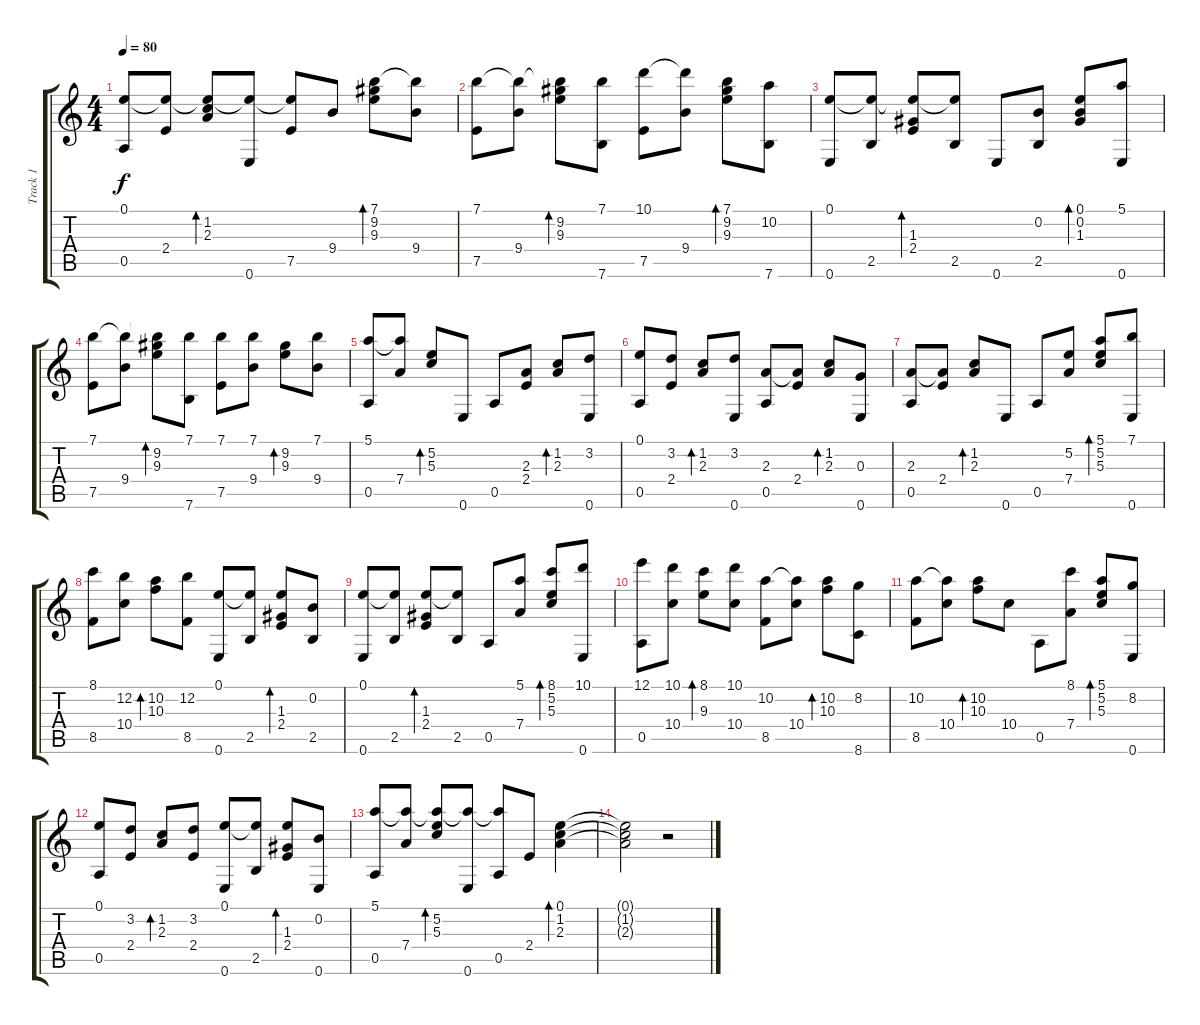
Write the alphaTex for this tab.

\track ("Track 1" "Track 1") {instrument acousticguitarsteel}
\staff {score tabs}
\tuning (E4 B3 G3 D3 A2 E2) {hide}
\ts (4 4)
\tempo 80
\clef g2
\ks c
(0.1 0.5).8{dy f} (0.1{t} 2.4).8 (0.1{t} 1.2 2.3).8{bd 480} (0.1{t} 0.6).8 (0.1{t} 7.5).8 9.4.8 (7.1 9.2 9.3).8{bd 480} (7.1{t} 9.4).8 |
(7.1 7.5).8 (7.1{t} 9.4).8 (7.1{t} 9.2 9.3).8{bd 480} (7.1 7.6).8 (10.1 7.5).8 (10.1{t} 9.4).8 (7.1 9.2 9.3).8{bd 480} (10.2 7.6).8 |
(0.1 0.6).8 (0.1{t} 2.5).8 (0.1{t} 1.3 2.4).8{bd 480} (0.1{t} 2.5).8 0.6.8 (0.2 2.5).8 (0.1 0.2 1.3).8{bd 480} (5.1 0.6).8 |
(7.1 7.5).8 (7.1{t} 9.4).8 (7.1{t} 9.2 9.3).8{bd 480} (7.1 7.6).8 (7.1 7.5).8 (7.1 9.4).8 (9.2 9.3).8{bd 480} (7.1 9.4).8 |
(5.1 0.5).8 (5.1{t} 7.4).8 (5.2 5.3).8{bd 480} 0.6.8 0.5.8 (2.3 2.4).8 (1.2 2.3).8{bd 480} (3.2 0.6).8 |
(0.1 0.5).8 (3.2 2.4).8 (1.2 2.3).8{bd 480} (3.2 0.6).8 (2.3 0.5).8 (2.3{t} 2.4).8 (1.2 2.3).8{bd 480} (0.3 0.6).8 |
(2.3 0.5).8 (2.3{t} 2.4).8 (1.2 2.3).8{bd 480} 0.6.8 0.5.8 (5.2 7.4).8 (5.1 5.2 5.3).8{bd 480} (7.1 0.6).8 |
(8.1 8.5).8 (12.2 10.4).8 (10.2 10.3).8{bd 480} (12.2 8.5).8 (0.1 0.6).8 (0.1{t} 2.5).8 (0.1{t} 1.3 2.4).8{bd 480} (0.2 2.5).8 |
(0.1 0.6).8 (0.1{t} 2.5).8 (0.1{t} 1.3 2.4).8{bd 480} (0.1{t} 2.5).8 0.5.8 (5.1 7.4).8 (8.1 5.2 5.3).8{bd 480} (10.1 0.6).8 |
(12.1 0.5).8 (10.1 10.4).8 (8.1 9.3).8{bd 480} (10.1 10.4).8 (10.2 8.5).8 (10.2{t} 10.4).8 (10.2 10.3).8{bd 480} (8.2 8.6).8 |
(10.2 8.5).8 (10.2{t} 10.4).8 (10.2 10.3).8{bd 480} 10.4.8 0.5.8 (8.1 7.4).8 (5.1 5.2 5.3).8{bd 480} (8.2 0.6).8 |
(0.1 0.5).8 (3.2 2.4).8 (1.2 2.3).8{bd 480} (3.2 2.4).8 (0.1 0.6).8 (0.1{t} 2.5).8 (0.1{t} 1.3 2.4).8{bd 480} (0.2 0.6).8 |
(5.1 0.5).8 (5.1{t} 7.4).8 (5.1{t} 5.2 5.3).8{bd 480} (5.1{t} 0.6).8 (5.1{t} 0.5).8 2.4.8 (0.1 1.2 2.3).4{bd 480} |
(0.1{t} 1.2{t} 2.3{t}).2 r.2
